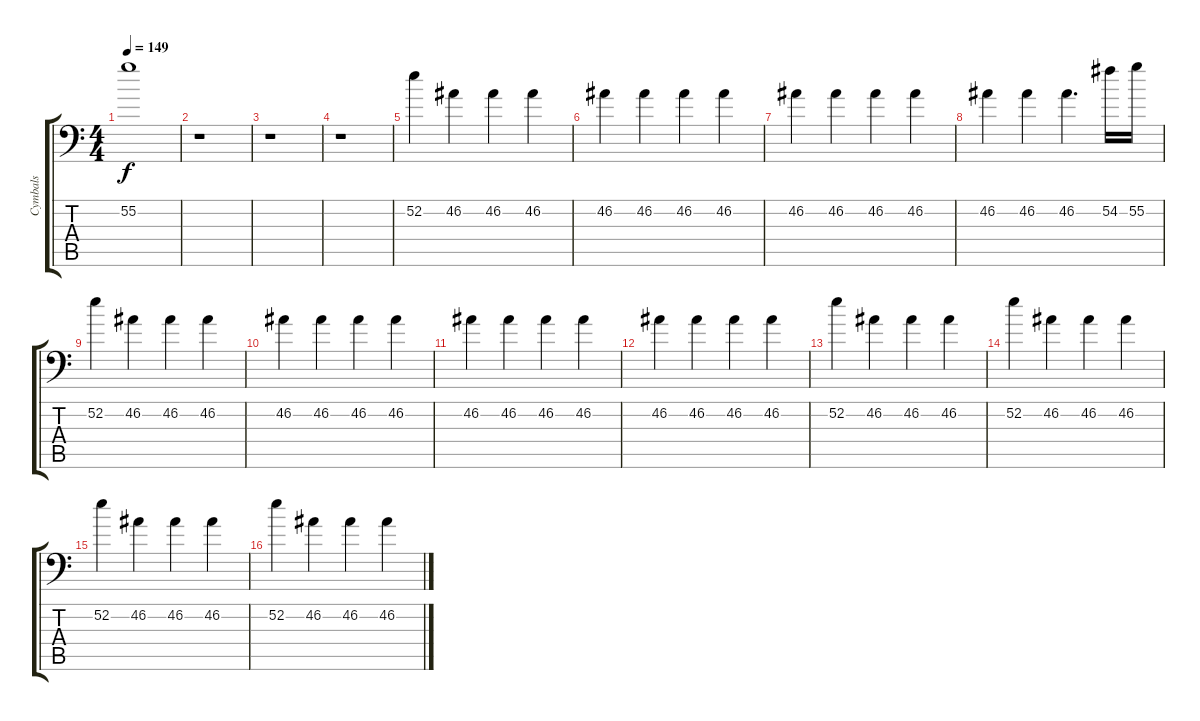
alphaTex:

\track ("Cymbals" "Cymbals") {instrument acousticgrandpiano}
\staff {score tabs}
\tuning (C-1 C-1 C-1 C-1 C-1 C-1) {hide}
\ts (4 4)
\tempo 149
\clef f4
\ks c
55.2.1{dy f} |
r.1 |
r.1 |
r.1 |
52.2.4 46.2.4 46.2.4 46.2.4 |
46.2.4 46.2.4 46.2.4 46.2.4 |
46.2.4 46.2.4 46.2.4 46.2.4 |
46.2.4 46.2.4 46.2.4{d} 54.2.16 55.2.16 |
52.2.4 46.2.4 46.2.4 46.2.4 |
46.2.4 46.2.4 46.2.4 46.2.4 |
46.2.4 46.2.4 46.2.4 46.2.4 |
46.2.4 46.2.4 46.2.4 46.2.4 |
52.2.4 46.2.4 46.2.4 46.2.4 |
52.2.4 46.2.4 46.2.4 46.2.4 |
52.2.4 46.2.4 46.2.4 46.2.4 |
52.2.4 46.2.4 46.2.4 46.2.4
